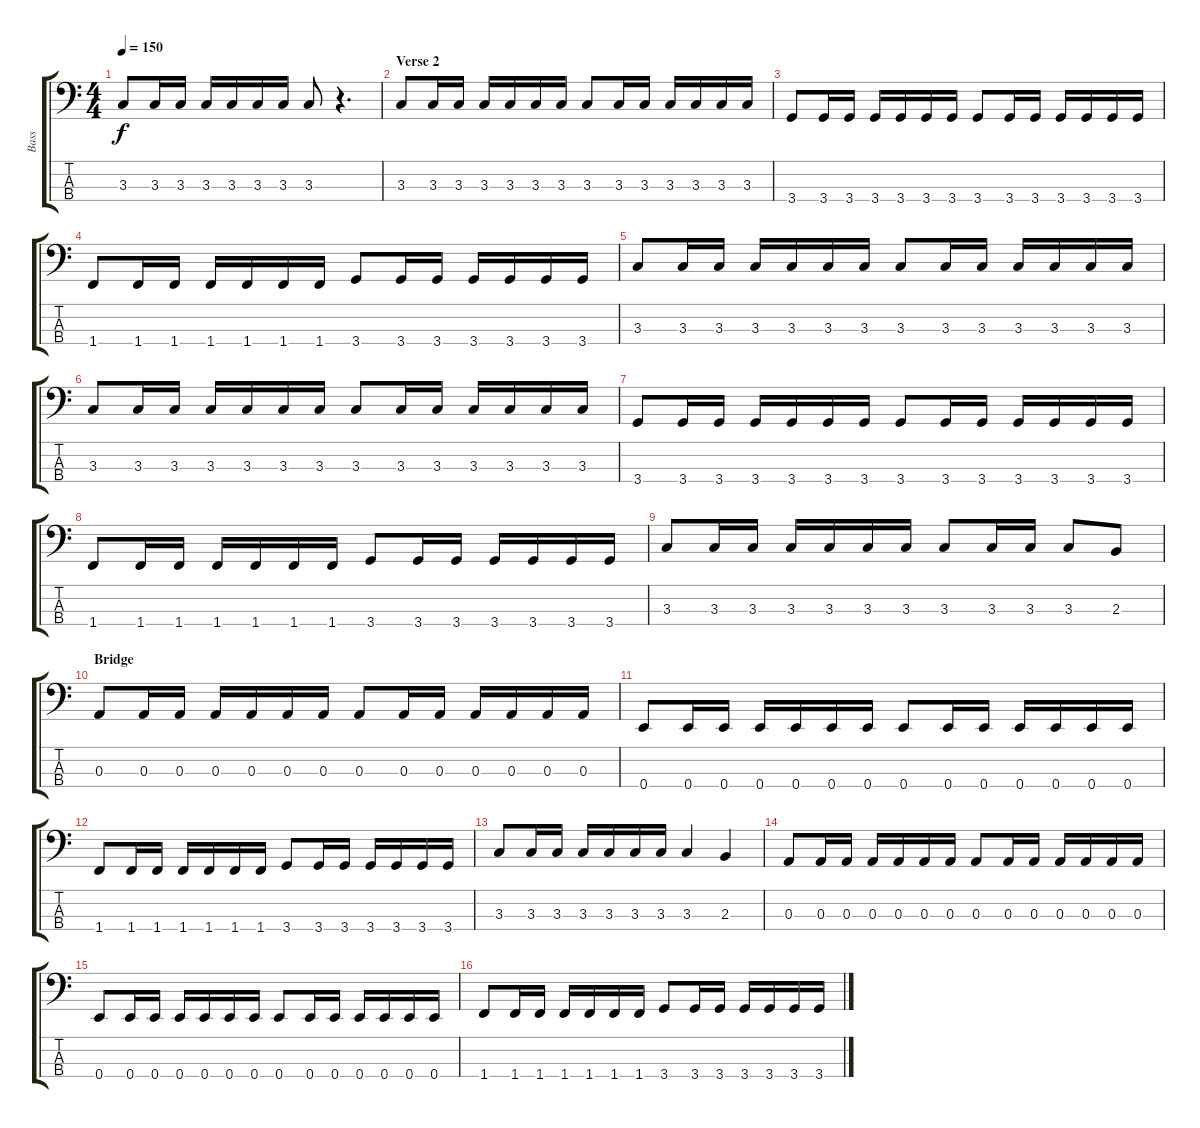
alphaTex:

\track ("Bass" "Bass") {instrument electricbassfinger}
\staff {score tabs}
\tuning (G2 D2 A1 E1) {hide}
\ts (4 4)
\tempo 150
\clef f4
\ks c
3.3.8{dy f} 3.3.16 3.3.16 3.3.16 3.3.16 3.3.16 3.3.16 3.3.8 r.4{d} |
\section ("" "Verse 2")
3.3.8 3.3.16 3.3.16 3.3.16 3.3.16 3.3.16 3.3.16 3.3.8 3.3.16 3.3.16 3.3.16 3.3.16 3.3.16 3.3.16 |
3.4.8 3.4.16 3.4.16 3.4.16 3.4.16 3.4.16 3.4.16 3.4.8 3.4.16 3.4.16 3.4.16 3.4.16 3.4.16 3.4.16 |
1.4.8 1.4.16 1.4.16 1.4.16 1.4.16 1.4.16 1.4.16 3.4.8 3.4.16 3.4.16 3.4.16 3.4.16 3.4.16 3.4.16 |
3.3.8 3.3.16 3.3.16 3.3.16 3.3.16 3.3.16 3.3.16 3.3.8 3.3.16 3.3.16 3.3.16 3.3.16 3.3.16 3.3.16 |
3.3.8 3.3.16 3.3.16 3.3.16 3.3.16 3.3.16 3.3.16 3.3.8 3.3.16 3.3.16 3.3.16 3.3.16 3.3.16 3.3.16 |
3.4.8 3.4.16 3.4.16 3.4.16 3.4.16 3.4.16 3.4.16 3.4.8 3.4.16 3.4.16 3.4.16 3.4.16 3.4.16 3.4.16 |
1.4.8 1.4.16 1.4.16 1.4.16 1.4.16 1.4.16 1.4.16 3.4.8 3.4.16 3.4.16 3.4.16 3.4.16 3.4.16 3.4.16 |
3.3.8 3.3.16 3.3.16 3.3.16 3.3.16 3.3.16 3.3.16 3.3.8 3.3.16 3.3.16 3.3.8 2.3.8 |
\section ("" "Bridge")
0.3.8 0.3.16 0.3.16 0.3.16 0.3.16 0.3.16 0.3.16 0.3.8 0.3.16 0.3.16 0.3.16 0.3.16 0.3.16 0.3.16 |
0.4.8 0.4.16 0.4.16 0.4.16 0.4.16 0.4.16 0.4.16 0.4.8 0.4.16 0.4.16 0.4.16 0.4.16 0.4.16 0.4.16 |
1.4.8 1.4.16 1.4.16 1.4.16 1.4.16 1.4.16 1.4.16 3.4.8 3.4.16 3.4.16 3.4.16 3.4.16 3.4.16 3.4.16 |
3.3.8 3.3.16 3.3.16 3.3.16 3.3.16 3.3.16 3.3.16 3.3.4 2.3.4 |
0.3.8 0.3.16 0.3.16 0.3.16 0.3.16 0.3.16 0.3.16 0.3.8 0.3.16 0.3.16 0.3.16 0.3.16 0.3.16 0.3.16 |
0.4.8 0.4.16 0.4.16 0.4.16 0.4.16 0.4.16 0.4.16 0.4.8 0.4.16 0.4.16 0.4.16 0.4.16 0.4.16 0.4.16 |
1.4.8 1.4.16 1.4.16 1.4.16 1.4.16 1.4.16 1.4.16 3.4.8 3.4.16 3.4.16 3.4.16 3.4.16 3.4.16 3.4.16
